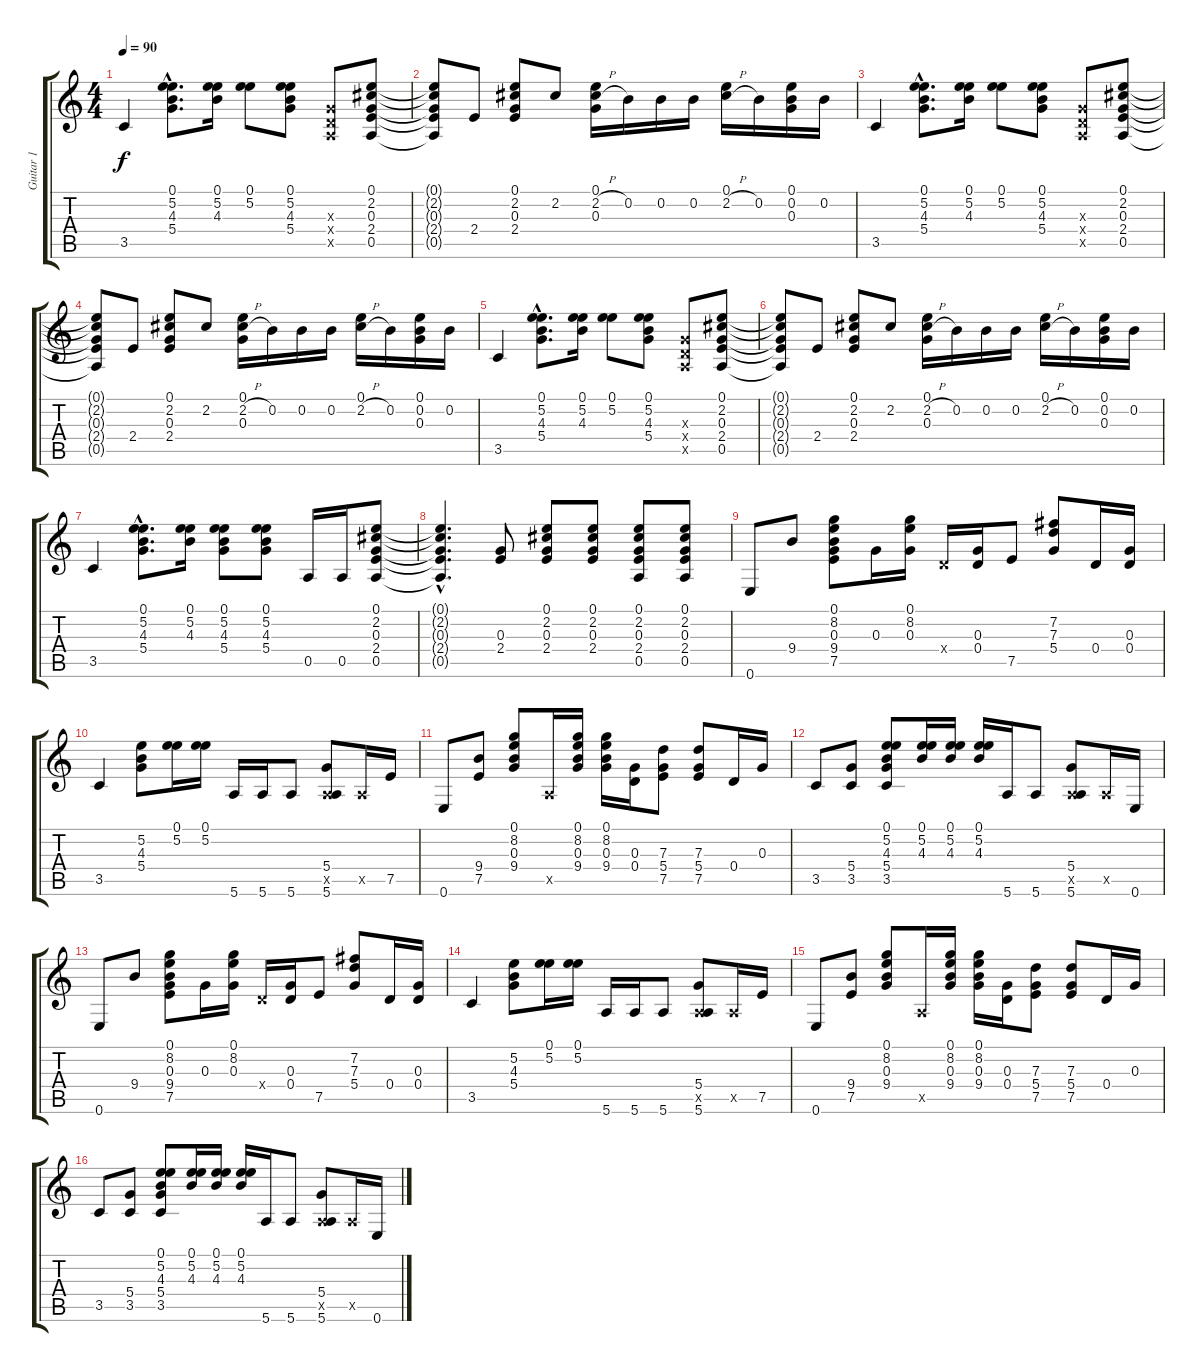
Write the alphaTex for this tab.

\track ("Guitar 1" "Guitar 1") {instrument acousticguitarsteel}
\staff {score tabs}
\tuning (E4 B3 G3 D3 A2 E2) {hide}
\ts (4 4)
\tempo 90
\clef g2
\ks c
3.5.4{dy f} (0.1{hac} 5.2{hac} 4.3{hac} 5.4{hac}).8{d} (0.1 5.2 4.3).16 (0.1 5.2).8 (0.1 5.2 4.3 5.4).8 (0.3{x} 0.4{x} 0.5{x}).8 (0.1 2.2 0.3 2.4 0.5).8 |
(0.1{t} 2.2{t} 0.3{t} 2.4{t} 0.5{t}).8 2.4.8 (0.1 2.2 0.3 2.4).8 2.2.8 (0.1 2.2{h} 0.3).16 0.2.16 0.2.16 0.2.16 (0.1 2.2{h}).16 0.2.16 (0.1 0.2 0.3).16 0.2.16 |
3.5.4 (0.1{hac} 5.2{hac} 4.3{hac} 5.4{hac}).8{d} (0.1 5.2 4.3).16 (0.1 5.2).8 (0.1 5.2 4.3 5.4).8 (0.3{x} 0.4{x} 0.5{x}).8 (0.1 2.2 0.3 2.4 0.5).8 |
(0.1{t} 2.2{t} 0.3{t} 2.4{t} 0.5{t}).8 2.4.8 (0.1 2.2 0.3 2.4).8 2.2.8 (0.1 2.2{h} 0.3).16 0.2.16 0.2.16 0.2.16 (0.1 2.2{h}).16 0.2.16 (0.1 0.2 0.3).16 0.2.16 |
3.5.4 (0.1{hac} 5.2{hac} 4.3{hac} 5.4{hac}).8{d} (0.1 5.2 4.3).16 (0.1 5.2).8 (0.1 5.2 4.3 5.4).8 (0.3{x} 0.4{x} 0.5{x}).8 (0.1 2.2 0.3 2.4 0.5).8 |
(0.1{t} 2.2{t} 0.3{t} 2.4{t} 0.5{t}).8 2.4.8 (0.1 2.2 0.3 2.4).8 2.2.8 (0.1 2.2{h} 0.3).16 0.2.16 0.2.16 0.2.16 (0.1 2.2{h}).16 0.2.16 (0.1 0.2 0.3).16 0.2.16 |
3.5.4 (0.1{hac} 5.2{hac} 4.3{hac} 5.4{hac}).8{d} (0.1 5.2 4.3).16 (0.1 5.2 4.3 5.4).8 (0.1 5.2 4.3 5.4).8 0.5.16 0.5.16 (0.1 2.2 0.3 2.4 0.5).8 |
(0.1{hac t} 2.2{hac t} 0.3{hac t} 2.4{hac t} 0.5{hac t}).4{d} (0.3 2.4).8 (0.1 2.2 0.3 2.4).8 (0.1 2.2 0.3 2.4).8 (0.1 2.2 0.3 2.4 0.5).8 (0.1 2.2 0.3 2.4 0.5).8 |
0.6.8 9.4.8 (0.1 8.2 0.3 9.4 7.5).8 0.3.16 (0.1 8.2 0.3).16 0.4{x}.16 (0.3 0.4).16 7.5.8 (7.2 7.3 5.4).8 0.4.16 (0.3 0.4).16 |
3.5.4 (5.2 4.3 5.4).8 (0.1 5.2).16 (0.1 5.2).16 5.6.16 5.6.16 5.6.8 (5.4 0.5{x} 5.6).8 0.5{x}.16 7.5.16 |
0.6.8 (9.4 7.5).8 (0.1 8.2 0.3 9.4).8 0.5{x}.16 (0.1 8.2 0.3 9.4).16 (0.1 8.2 0.3 9.4).16 (0.3 0.4).16 (7.3 5.4 7.5).8 (7.3 5.4 7.5).8 0.4.16 0.3.16 |
3.5.8 (5.4 3.5).8 (0.1 5.2 4.3 5.4 3.5).8 (0.1 5.2 4.3).16 (0.1 5.2 4.3).16 (0.1 5.2 4.3).16 5.6.16 5.6.8 (5.4 0.5{x} 5.6).8 0.5{x}.16 0.6.16 |
0.6.8 9.4.8 (0.1 8.2 0.3 9.4 7.5).8 0.3.16 (0.1 8.2 0.3).16 0.4{x}.16 (0.3 0.4).16 7.5.8 (7.2 7.3 5.4).8 0.4.16 (0.3 0.4).16 |
3.5.4 (5.2 4.3 5.4).8 (0.1 5.2).16 (0.1 5.2).16 5.6.16 5.6.16 5.6.8 (5.4 0.5{x} 5.6).8 0.5{x}.16 7.5.16 |
0.6.8 (9.4 7.5).8 (0.1 8.2 0.3 9.4).8 0.5{x}.16 (0.1 8.2 0.3 9.4).16 (0.1 8.2 0.3 9.4).16 (0.3 0.4).16 (7.3 5.4 7.5).8 (7.3 5.4 7.5).8 0.4.16 0.3.16 |
3.5.8 (5.4 3.5).8 (0.1 5.2 4.3 5.4 3.5).8 (0.1 5.2 4.3).16 (0.1 5.2 4.3).16 (0.1 5.2 4.3).16 5.6.16 5.6.8 (5.4 0.5{x} 5.6).8 0.5{x}.16 0.6.16
